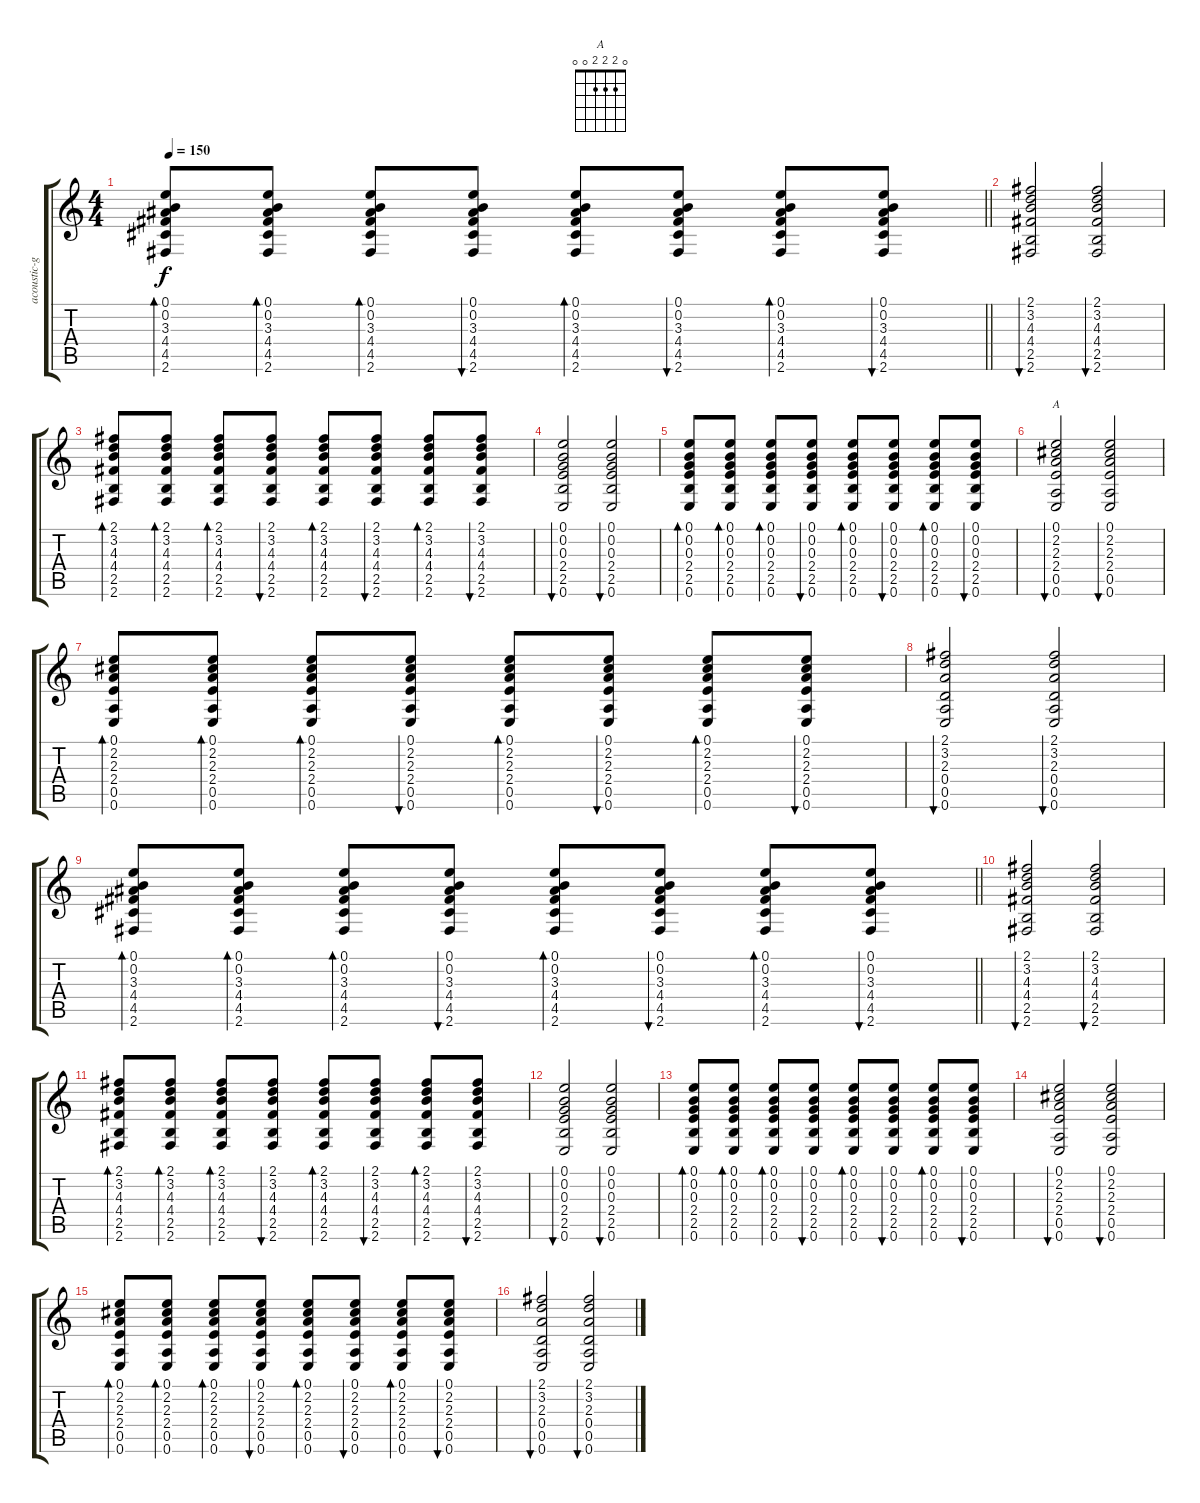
\track ("acoustic-guitar" "acoustic-g") {instrument acousticguitarsteel}
\staff {score tabs}
\tuning (E4 B3 G3 D3 A2 E2) {hide}
\chord ("A" 0 2 2 2 0 0)
\ts (4 4)
\tempo 150
\clef g2
\barLineRight lightlight
\ks c
(0.1 0.2 3.3 4.4 4.5 2.6).8{bd 60 dy f} (0.1 0.2 3.3 4.4 4.5 2.6).8{bd 60} (0.1 0.2 3.3 4.4 4.5 2.6).8{bd 60} (0.1 0.2 3.3 4.4 4.5 2.6).8{bu 60} (0.1 0.2 3.3 4.4 4.5 2.6).8{bd 60} (0.1 0.2 3.3 4.4 4.5 2.6).8{bu 60} (0.1 0.2 3.3 4.4 4.5 2.6).8{bd 60} (0.1 0.2 3.3 4.4 4.5 2.6).8{bu 60} |
(2.1 3.2 4.3 4.4 2.5 2.6).2{bu 60} (2.1 3.2 4.3 4.4 2.5 2.6).2{bu 60} |
(2.1 3.2 4.3 4.4 2.5 2.6).8{bd 60} (2.1 3.2 4.3 4.4 2.5 2.6).8{bd 60} (2.1 3.2 4.3 4.4 2.5 2.6).8{bd 60} (2.1 3.2 4.3 4.4 2.5 2.6).8{bu 60} (2.1 3.2 4.3 4.4 2.5 2.6).8{bd 60} (2.1 3.2 4.3 4.4 2.5 2.6).8{bu 60} (2.1 3.2 4.3 4.4 2.5 2.6).8{bd 60} (2.1 3.2 4.3 4.4 2.5 2.6).8{bu 60} |
(0.1 0.2 0.3 2.4 2.5 0.6).2{bu 60} (0.1 0.2 0.3 2.4 2.5 0.6).2{bu 60} |
(0.1 0.2 0.3 2.4 2.5 0.6).8{bd 60} (0.1 0.2 0.3 2.4 2.5 0.6).8{bd 60} (0.1 0.2 0.3 2.4 2.5 0.6).8{bd 60} (0.1 0.2 0.3 2.4 2.5 0.6).8{bu 60} (0.1 0.2 0.3 2.4 2.5 0.6).8{bd 60} (0.1 0.2 0.3 2.4 2.5 0.6).8{bu 60} (0.1 0.2 0.3 2.4 2.5 0.6).8{bd 60} (0.1 0.2 0.3 2.4 2.5 0.6).8{bu 60} |
(0.1 2.2 2.3 2.4 0.5 0.6).2{bu 60 ch "A"} (0.1 2.2 2.3 2.4 0.5 0.6).2{bu 60} |
(0.1 2.2 2.3 2.4 0.5 0.6).8{bd 60} (0.1 2.2 2.3 2.4 0.5 0.6).8{bd 60} (0.1 2.2 2.3 2.4 0.5 0.6).8{bd 60} (0.1 2.2 2.3 2.4 0.5 0.6).8{bu 60} (0.1 2.2 2.3 2.4 0.5 0.6).8{bd 60} (0.1 2.2 2.3 2.4 0.5 0.6).8{bu 60} (0.1 2.2 2.3 2.4 0.5 0.6).8{bd 60} (0.1 2.2 2.3 2.4 0.5 0.6).8{bu 60} |
(2.1 3.2 2.3 0.4 0.5 0.6).2{bu 60} (2.1 3.2 2.3 0.4 0.5 0.6).2{bu 60} |
\barLineRight lightlight
(0.1 0.2 3.3 4.4 4.5 2.6).8{bd 60} (0.1 0.2 3.3 4.4 4.5 2.6).8{bd 60} (0.1 0.2 3.3 4.4 4.5 2.6).8{bd 60} (0.1 0.2 3.3 4.4 4.5 2.6).8{bu 60} (0.1 0.2 3.3 4.4 4.5 2.6).8{bd 60} (0.1 0.2 3.3 4.4 4.5 2.6).8{bu 60} (0.1 0.2 3.3 4.4 4.5 2.6).8{bd 60} (0.1 0.2 3.3 4.4 4.5 2.6).8{bu 60} |
(2.1 3.2 4.3 4.4 2.5 2.6).2{bu 60} (2.1 3.2 4.3 4.4 2.5 2.6).2{bu 60} |
(2.1 3.2 4.3 4.4 2.5 2.6).8{bd 60} (2.1 3.2 4.3 4.4 2.5 2.6).8{bd 60} (2.1 3.2 4.3 4.4 2.5 2.6).8{bd 60} (2.1 3.2 4.3 4.4 2.5 2.6).8{bu 60} (2.1 3.2 4.3 4.4 2.5 2.6).8{bd 60} (2.1 3.2 4.3 4.4 2.5 2.6).8{bu 60} (2.1 3.2 4.3 4.4 2.5 2.6).8{bd 60} (2.1 3.2 4.3 4.4 2.5 2.6).8{bu 60} |
(0.1 0.2 0.3 2.4 2.5 0.6).2{bu 60} (0.1 0.2 0.3 2.4 2.5 0.6).2{bu 60} |
(0.1 0.2 0.3 2.4 2.5 0.6).8{bd 60} (0.1 0.2 0.3 2.4 2.5 0.6).8{bd 60} (0.1 0.2 0.3 2.4 2.5 0.6).8{bd 60} (0.1 0.2 0.3 2.4 2.5 0.6).8{bu 60} (0.1 0.2 0.3 2.4 2.5 0.6).8{bd 60} (0.1 0.2 0.3 2.4 2.5 0.6).8{bu 60} (0.1 0.2 0.3 2.4 2.5 0.6).8{bd 60} (0.1 0.2 0.3 2.4 2.5 0.6).8{bu 60} |
(0.1 2.2 2.3 2.4 0.5 0.6).2{bu 60} (0.1 2.2 2.3 2.4 0.5 0.6).2{bu 60} |
(0.1 2.2 2.3 2.4 0.5 0.6).8{bd 60} (0.1 2.2 2.3 2.4 0.5 0.6).8{bd 60} (0.1 2.2 2.3 2.4 0.5 0.6).8{bd 60} (0.1 2.2 2.3 2.4 0.5 0.6).8{bu 60} (0.1 2.2 2.3 2.4 0.5 0.6).8{bd 60} (0.1 2.2 2.3 2.4 0.5 0.6).8{bu 60} (0.1 2.2 2.3 2.4 0.5 0.6).8{bd 60} (0.1 2.2 2.3 2.4 0.5 0.6).8{bu 60} |
(2.1 3.2 2.3 0.4 0.5 0.6).2{bu 60} (2.1 3.2 2.3 0.4 0.5 0.6).2{bu 60}
